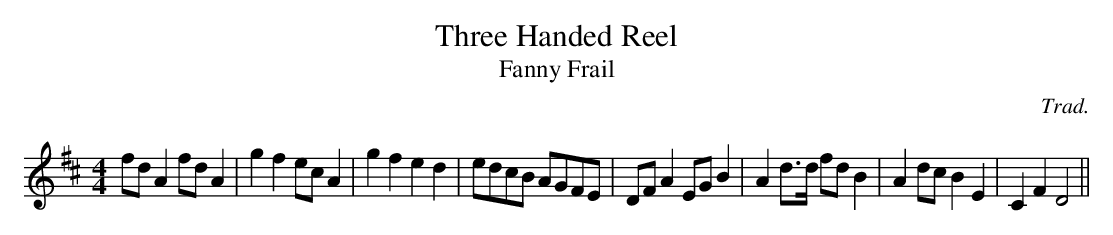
X:1
T:Three Handed Reel
T:Fanny Frail
C:Trad.
M:4/4
L:1/8
K:D
L:1/8
fd A2 fd A2|g2 f2  ec A2|g2 f2 e2 d2|edcB  AGFE|\
DF A2 EG B2|A2 d>d fd B2|A2 dc B2 E2|C2 F2 D4||
